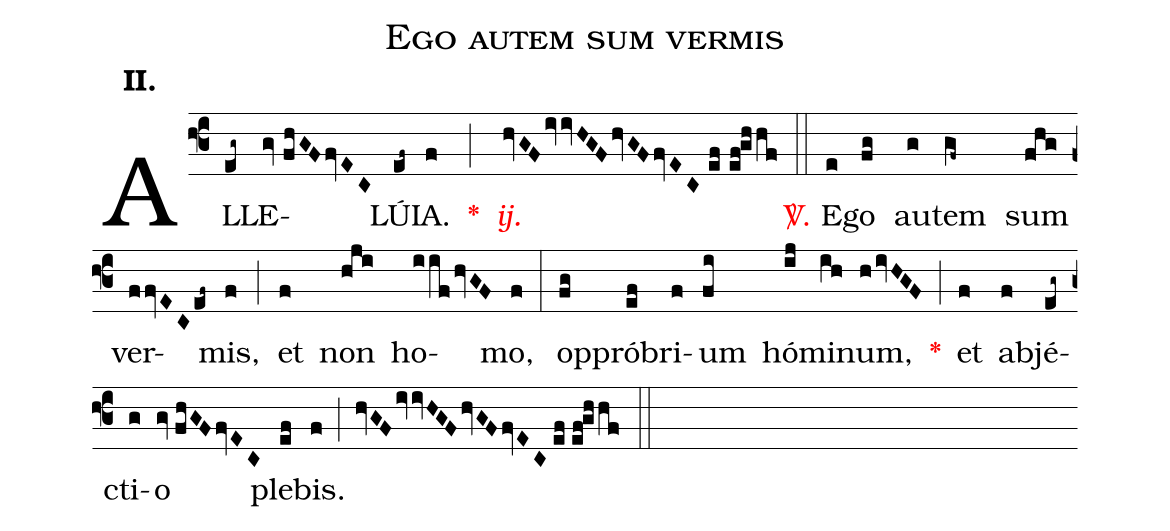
name:Ego autem sum vermis;
mode:II.;
office-part:Alleluia;
%%
(f3) AL(eg~)LE(gv//fhGF/fvEC)LÚ(ef~)IA.(f) <v>\red{*}</v>(;) <v>\redit{ij.}</v>(hvGF/ivvHGF/hvGF/fvEC//ef//ef!ghhf) (::) <v>\red{\Vbar.}</v> E(e)go(fg) au(g)tem(gf~) sum(fhg) ver(ffvEC/ef~)mis,(f) (;) et(f) non(hji) ho(iif/hvGF)mo,(f) (:) op(fg)pró(ef)bri(f)um(fi) hó(ij)mi(ih)num,(h/ivHGF) <v>\red{*}</v>(;) et(f) ab(f)jé(eg~)cti(g)o(gv//fhGF/fvEC) ple(ef)bis.(f) (;) (hvGF/ivvHGF/hvGF/fvEC//ef//ef!ghhf) (::)
